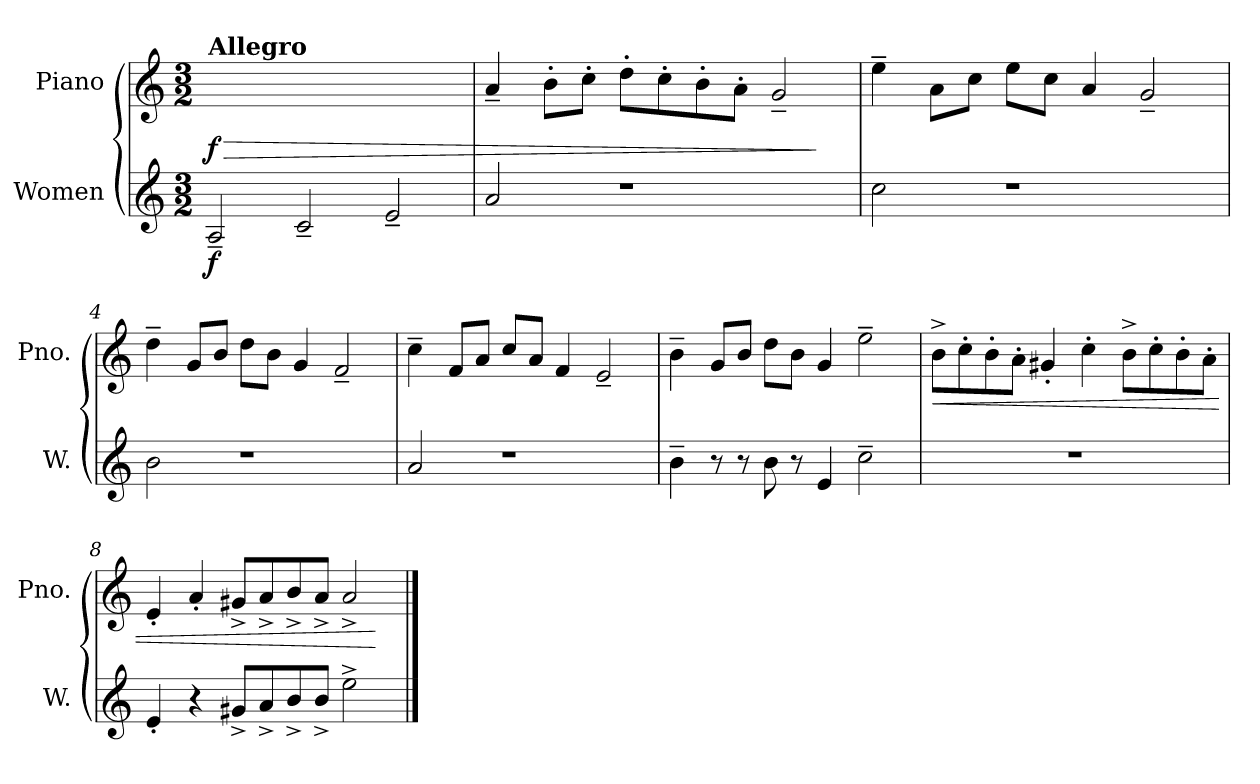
**kern	**dynam	**kern	**dynam
*part2	*part2	*part1	*part1
*staff2	*staff2	*staff1	*staff1
*I"Women	*	*I"Piano	*
*I'W.	*	*I'Pno.	*
*clefG2	*	*clefG2	*
*k[]	*	*k[]	*
*M3/2	*	*M3/2	*
*MM280	*	*MM280	*
=1	=1	=1	=1
!	!	!LO:TX:a:B:t=Allegro	!
!	!LO:DY:b	!	!LO:HP:b
!	!	!	!LO:DY:n=1:b
2A~/	f	2A~/yy	> f
2c~/	.	2c~/yy	.
2e~/	.	2e~/yy	.
=2	=2	=2	=2
2a/	.	4a~/	.
.	.	8b'\L	.
.	.	8cc'\J	.
1r	.	8dd'\L	.
.	.	8cc'\	.
.	.	8b'\	.
.	.	8a'\J	.
.	.	2g~/	.
.	.	.	]
=3	=3	=3	=3
2cc\	.	4ee~\	.
.	.	8a\L	.
.	.	8cc\J	.
1r	.	8ee\L	.
.	.	8cc\J	.
.	.	4a/	.
.	.	2g~/	.
=4	=4	=4	=4
2b\	.	4dd~\	.
.	.	8g/L	.
.	.	8b/J	.
1r	.	8dd\L	.
.	.	8b\J	.
.	.	4g/	.
.	.	2f~/	.
=5	=5	=5	=5
2a/	.	4cc~\	.
.	.	8f/L	.
.	.	8a/J	.
1r	.	8cc/L	.
.	.	8a/J	.
.	.	4f/	.
.	.	2e~/	.
!!LO:LB:g=z
=6	=6	=6	=6
4b~\	.	4b~\	.
8r	.	8g/L	.
8r	.	8b/J	.
8b\	.	8dd\L	.
8r	.	8b\J	.
4e/	.	4g/	.
2cc~\	.	2ee~\	.
=7	=7	=7	=7
!	!	!	!LO:HP:b
1.r	.	8b^\L	<
.	.	8cc'\	.
.	.	8b'\	.
.	.	8a'\J	.
.	.	4g#X'/	.
.	.	4cc'\	.
.	.	8b^\L	.
.	.	8cc'\	.
.	.	8b'\	.
.	.	8a'\J	.
=8	=8	=8	=8
4e'/	.	4e'/	.
4r	.	4a'/	.
8g#X^/L	.	8g#X^/L	.
8a^/	.	8a^/	.
8b^/	.	8b^/	.
8b^/J	.	8a^/J	.
2ee^\	.	2a^/	.
.	.	.	[
==	==	==	==
*-	*-	*-	*-
